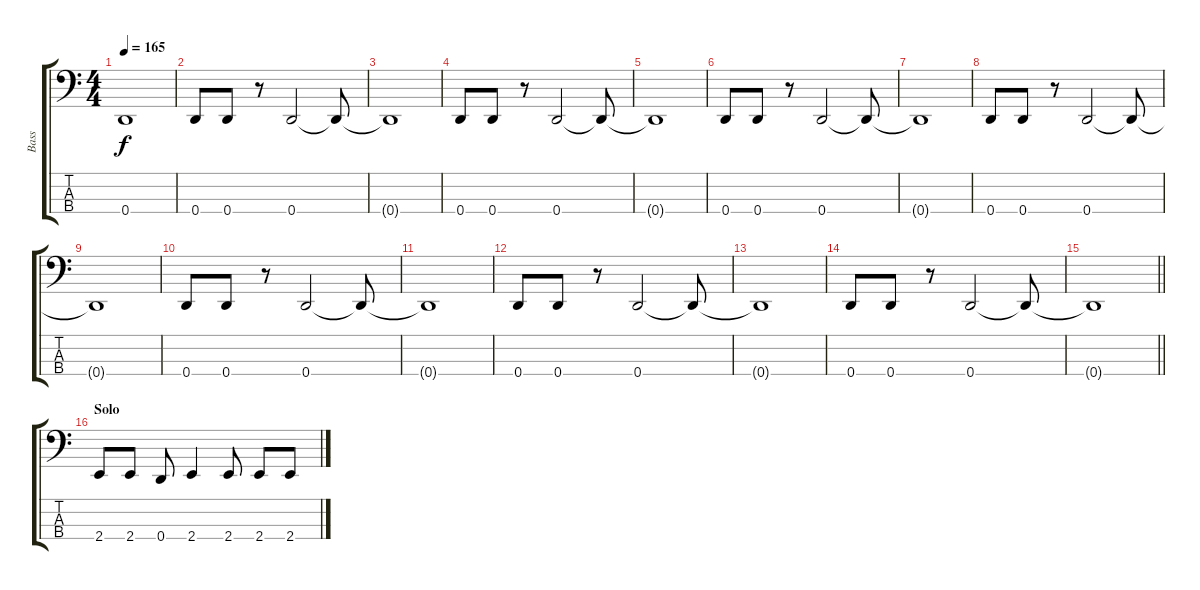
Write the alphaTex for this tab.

\track ("Bass" "Bass") {instrument electricbassfinger}
\staff {score tabs}
\tuning (G2 D2 A1 D1) {hide}
\ts (4 4)
\tempo 165
\clef f4
\ks c
0.4{t}.1{dy f} |
0.4.8 0.4.8 r.8 0.4.2 0.4{t}.8 |
0.4{t}.1 |
0.4.8 0.4.8 r.8 0.4.2 0.4{t}.8 |
0.4{t}.1 |
0.4.8 0.4.8 r.8 0.4.2 0.4{t}.8 |
0.4{t}.1 |
0.4.8 0.4.8 r.8 0.4.2 0.4{t}.8 |
0.4{t}.1 |
0.4.8 0.4.8 r.8 0.4.2 0.4{t}.8 |
0.4{t}.1 |
0.4.8 0.4.8 r.8 0.4.2 0.4{t}.8 |
0.4{t}.1 |
0.4.8 0.4.8 r.8 0.4.2 0.4{t}.8 |
\barLineRight lightlight
0.4{t}.1 |
\section ("" "Solo")
2.4.8 2.4.8 0.4.8 2.4.4 2.4.8 2.4.8 2.4.8
